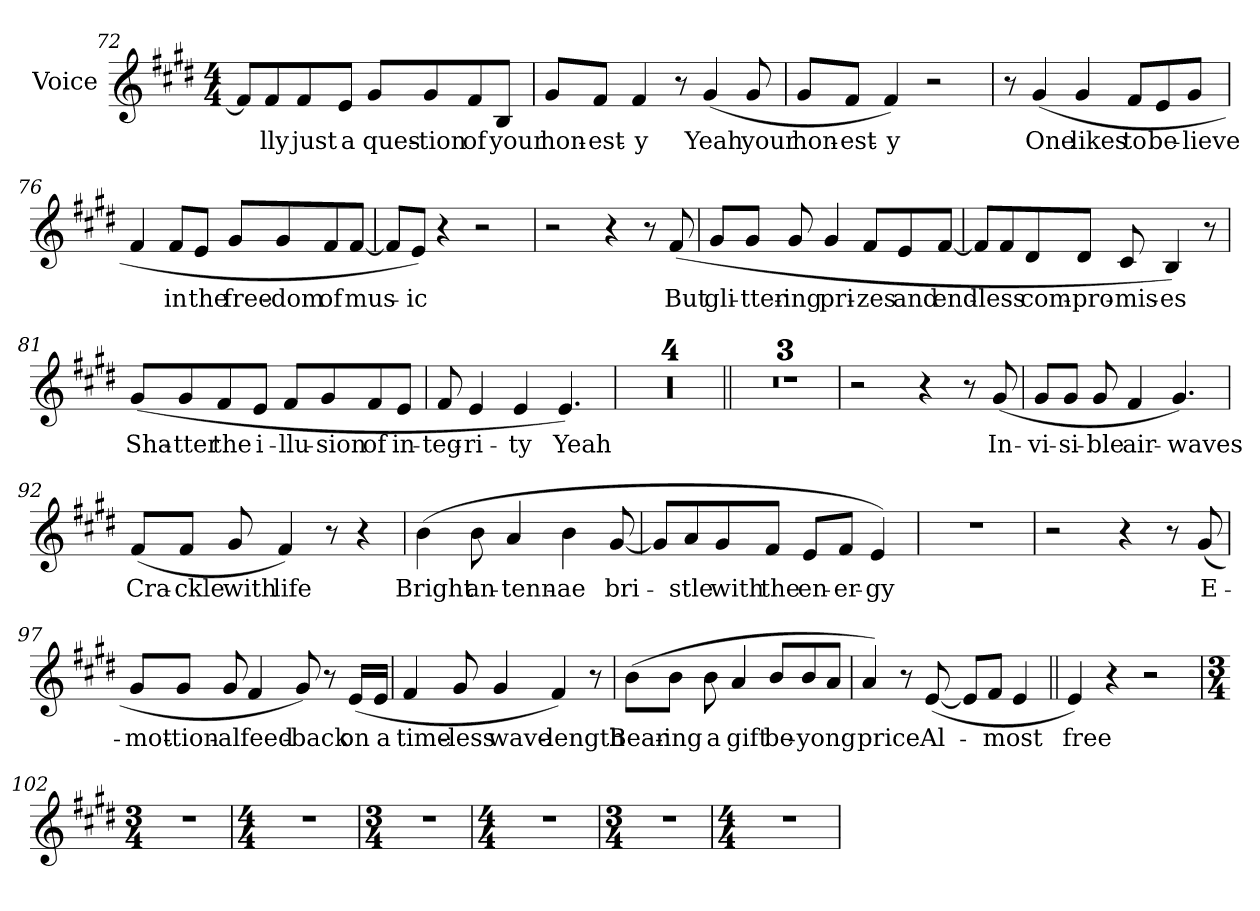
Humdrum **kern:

**kern	**text
*part1	*part1
*staff1	*staff1
*I"Voice	*
*I'Voice	*
*clefG2	*
*k[f#c#g#d#]	*
*E:	*
*M4/4	*
=72	=72
8f#i/L]	.
!	!LO:LY:b:color=#000000
8f#i/	-lly
!	!LO:LY:b:color=#000000
8f#i/	just
!	!LO:LY:b:color=#000000
8ei/J	a
!	!LO:LY:b:color=#000000
8g#i/L	ques-
!	!LO:LY:b:color=#000000
8g#i/	-tion
!	!LO:LY:b:color=#000000
8f#i/	of
!	!LO:LY:b:color=#000000
8Bi/J	your
!!LO:LB:g=z
=73	=73
!	!LO:LY:b:color=#000000
8g#i/L	hon-
!	!LO:LY:b:color=#000000
8f#i/J	-est-
!	!LO:LY:b:color=#000000
4f#i/	-y
8r	.
!	!LO:LY:b:color=#000000
(4g#i/	Yeah
!	!LO:LY:b:color=#000000
8g#i/	your
=74	=74
!	!LO:LY:b:color=#000000
8g#i/L	hon-
!	!LO:LY:b:color=#000000
8f#i/J	-est-
!	!LO:LY:b:color=#000000
4f#i/)	-y
2r	.
=75	=75
8r	.
!	!LO:LY:b:color=#000000
(4g#i/	One
!	!LO:LY:b:color=#000000
4g#i/	likes
!	!LO:LY:b:color=#000000
8f#i/L	to
!	!LO:LY:b:color=#000000
8ei/	be-
!	!LO:LY:b:color=#000000
8g#i/J	-lieve
=76	=76
4f#i/	.
!	!LO:LY:b:color=#000000
8f#i/L	in
!	!LO:LY:b:color=#000000
8ei/J	the
!	!LO:LY:b:color=#000000
8g#i/L	free-
!	!LO:LY:b:color=#000000
8g#i/	-dom
!	!LO:LY:b:color=#000000
8f#i/	of
!	!LO:LY:b:color=#000000
[8f#i/J	mus-
!!LO:LB:g=z
=77	=77
8f#i/L]	.
!	!LO:LY:b:color=#000000
8ei/J)	-ic
4r	.
2r	.
=78	=78
2r	.
4r	.
8r	.
!	!LO:LY:b:color=#000000
(8f#i/	But
=79	=79
!	!LO:LY:b:color=#000000
8g#i/L	gli-
!	!LO:LY:b:color=#000000
8g#i/J	-tter-
!	!LO:LY:b:color=#000000
8g#i/	-ing
!	!LO:LY:b:color=#000000
4g#i/	pri-
!	!LO:LY:b:color=#000000
8f#i/L	-zes
!	!LO:LY:b:color=#000000
8ei/	and
!	!LO:LY:b:color=#000000
[8f#i/J	end-
=80	=80
8f#i/L]	.
!	!LO:LY:b:color=#000000
8f#i/	-less
!	!LO:LY:b:color=#000000
8d#i/	com-
!	!LO:LY:b:color=#000000
8d#i/J	-pro-
!	!LO:LY:b:color=#000000
8c#i/	-mis-
!	!LO:LY:b:color=#000000
4Bi/)	-es
8r	.
!!LO:LB:g=z
=81	=81
!	!LO:LY:b:color=#000000
(8g#i/L	Sha-
!	!LO:LY:b:color=#000000
8g#i/	-tter
!	!LO:LY:b:color=#000000
8f#i/	the
!	!LO:LY:b:color=#000000
8ei/J	i-
!	!LO:LY:b:color=#000000
8f#i/L	-llu-
!	!LO:LY:b:color=#000000
8g#i/	-sion
!	!LO:LY:b:color=#000000
8f#i/	of
!	!LO:LY:b:color=#000000
8ei/J	in-
=82	=82
!	!LO:LY:b:color=#000000
8f#i/	-teg-
!	!LO:LY:b:color=#000000
4ei/	-ri-
!	!LO:LY:b:color=#000000
4ei/	-ty
!	!LO:LY:b:color=#000000
4.ei/)	Yeah
=83	=83
1r	.
=84	=84
1r	.
=85	=85
1r	.
=86	=86
1r	.
=87||	=87||
1r	.
!!LO:LB:g=z
=88	=88
1r	.
=89	=89
1r	.
=90	=90
2r	.
4r	.
8r	.
!	!LO:LY:b:color=#000000
(8g#i/	In-
=91	=91
!	!LO:LY:b:color=#000000
8g#i/L	-vi-
!	!LO:LY:b:color=#000000
8g#i/J	-si-
!	!LO:LY:b:color=#000000
8g#i/	-ble
!	!LO:LY:b:color=#000000
4f#i/	air-
!	!LO:LY:b:color=#000000
4.g#i/)	-waves
=92	=92
!	!LO:LY:b:color=#000000
(8f#i/L	Cra-
!	!LO:LY:b:color=#000000
8f#i/J	-ckle
!	!LO:LY:b:color=#000000
8g#i/	with
!	!LO:LY:b:color=#000000
4f#i/)	life
8r	.
4r	.
!!LO:LB:g=z
=93	=93
!	!LO:LY:b:color=#000000
(4bi\	Bright
!	!LO:LY:b:color=#000000
8bi\	an-
!	!LO:LY:b:color=#000000
4ai/	-tenn-
!	!LO:LY:b:color=#000000
4bi\	-ae
!	!LO:LY:b:color=#000000
[8g#i/	bri-
=94	=94
8g#i/L]	.
!	!LO:LY:b:color=#000000
8ai/	-stle
!	!LO:LY:b:color=#000000
8g#i/	with
!	!LO:LY:b:color=#000000
8f#i/J	the
!	!LO:LY:b:color=#000000
8ei/L	en-
!	!LO:LY:b:color=#000000
8f#i/J	-er-
!	!LO:LY:b:color=#000000
4ei/)	-gy
=95	=95
1r	.
=96	=96
2r	.
4r	.
8r	.
!	!LO:LY:b:color=#000000
(8g#i/	E-
!!LO:LB:g=z
=97	=97
!	!LO:LY:b:color=#000000
8g#i/L	-mot-
!	!LO:LY:b:color=#000000
8g#i/J	-tion-
!	!LO:LY:b:color=#000000
8g#i/	-al
!	!LO:LY:b:color=#000000
4f#i/	feed-
!	!LO:LY:b:color=#000000
8g#i/)	-back
8r	.
!	!LO:LY:b:color=#000000
(16ei/LL	on
!	!LO:LY:b:color=#000000
16ei/JJ	a
=98	=98
!	!LO:LY:b:color=#000000
4f#i/	time-
!	!LO:LY:b:color=#000000
8g#i/	-less
!	!LO:LY:b:color=#000000
4g#i/	wave-
!	!LO:LY:b:color=#000000
4f#i/)	-length
8r	.
=99	=99
!	!LO:LY:b:color=#000000
(8bi\L	Bear-
!	!LO:LY:b:color=#000000
8bi\J	-ing
!	!LO:LY:b:color=#000000
8bi\	a
!	!LO:LY:b:color=#000000
4ai/	gift
!	!LO:LY:b:color=#000000
8bi/L	be-
!	!LO:LY:b:color=#000000
8bi/	-yong
8ai/J	.
=100	=100
!	!LO:LY:b:color=#000000
4ai/)	price
8r	.
!	!LO:LY:b:color=#000000
([8ei/	Al-
8ei/L]	.
!	!LO:LY:b:color=#000000
8f#i/J	-most
4ei/	.
!!LO:PB:g=z
=101||	=101||
!	!LO:LY:b:color=#000000
4ei/)	free
4r	.
2r	.
=102	=102
*M3/4	*
!LO:N:vis=1	!
2.r	.
=103	=103
*M4/4	*
1r	.
=104	=104
*M3/4	*
!LO:N:vis=1	!
2.r	.
=105	=105
*M4/4	*
1r	.
=106	=106
*M3/4	*
!LO:N:vis=1	!
2.r	.
=107	=107
*M4/4	*
1r	.
=	=
*-	*-
